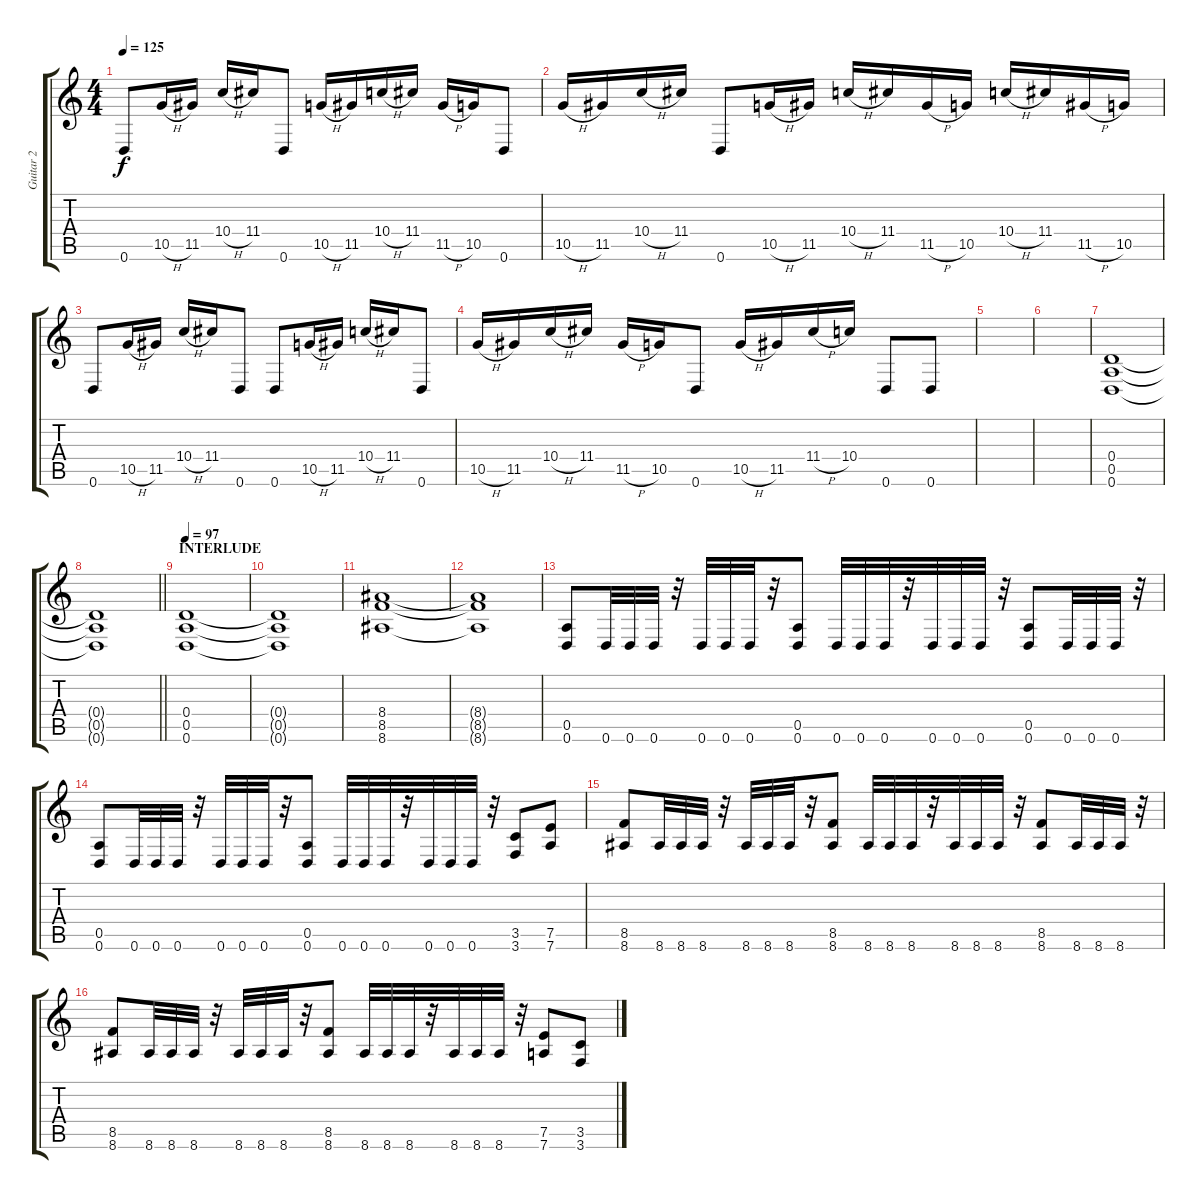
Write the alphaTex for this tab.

\track ("Guitar 2" "Guitar 2") {instrument distortionguitar}
\staff {score tabs}
\tuning (E4 B3 G3 D3 A2 D2) {hide}
\ts (4 4)
\tempo 125
\clef g2
\ks c
0.6.8{dy f} 10.5{h}.16 11.5.16 10.4{h}.16 11.4.16 0.6.8 10.5{h}.16 11.5.16 10.4{h}.16 11.4.16 11.5{h}.16 10.5.16 0.6.8 |
10.5{h}.16 11.5.16 10.4{h}.16 11.4.16 0.6.8 10.5{h}.16 11.5.16 10.4{h}.16 11.4.16 11.5{h}.16 10.5.16 10.4{h}.16 11.4.16 11.5{h}.16 10.5.16 |
0.6.8 10.5{h}.16 11.5.16 10.4{h}.16 11.4.16 0.6.8 0.6.8 10.5{h}.16 11.5.16 10.4{h}.16 11.4.16 0.6.8 |
10.5{h}.16 11.5.16 10.4{h}.16 11.4.16 11.5{h}.16 10.5.16 0.6.8 10.5{h}.16 11.5.16 11.4{h}.16 10.4.16 0.6.8 0.6.8 |
|
|
(0.4 0.5 0.6).1 |
\barLineRight lightlight
(0.4{t} 0.5{t} 0.6{t}).1 |
\section ("" "INTERLUDE")
\tempo 97
(0.4 0.5 0.6).1 |
(0.4{t} 0.5{t} 0.6{t}).1 |
(8.4 8.5 8.6).1 |
(8.4{t} 8.5{t} 8.6{t}).1 |
(0.5 0.6).8 0.6.32 0.6.32 0.6.32 r.32 0.6.32 0.6.32 0.6.32 r.32 (0.5 0.6).8 0.6.32 0.6.32 0.6.32 r.32 0.6.32 0.6.32 0.6.32 r.32 (0.5 0.6).8 0.6.32 0.6.32 0.6.32 r.32 |
(0.5 0.6).8 0.6.32 0.6.32 0.6.32 r.32 0.6.32 0.6.32 0.6.32 r.32 (0.5 0.6).8 0.6.32 0.6.32 0.6.32 r.32 0.6.32 0.6.32 0.6.32 r.32 (3.5 3.6).8 (7.5 7.6).8 |
(8.5 8.6).8 8.6.32 8.6.32 8.6.32 r.32 8.6.32 8.6.32 8.6.32 r.32 (8.5 8.6).8 8.6.32 8.6.32 8.6.32 r.32 8.6.32 8.6.32 8.6.32 r.32 (8.5 8.6).8 8.6.32 8.6.32 8.6.32 r.32 |
(8.5 8.6).8 8.6.32 8.6.32 8.6.32 r.32 8.6.32 8.6.32 8.6.32 r.32 (8.5 8.6).8 8.6.32 8.6.32 8.6.32 r.32 8.6.32 8.6.32 8.6.32 r.32 (7.5 7.6).8 (3.5 3.6).8
